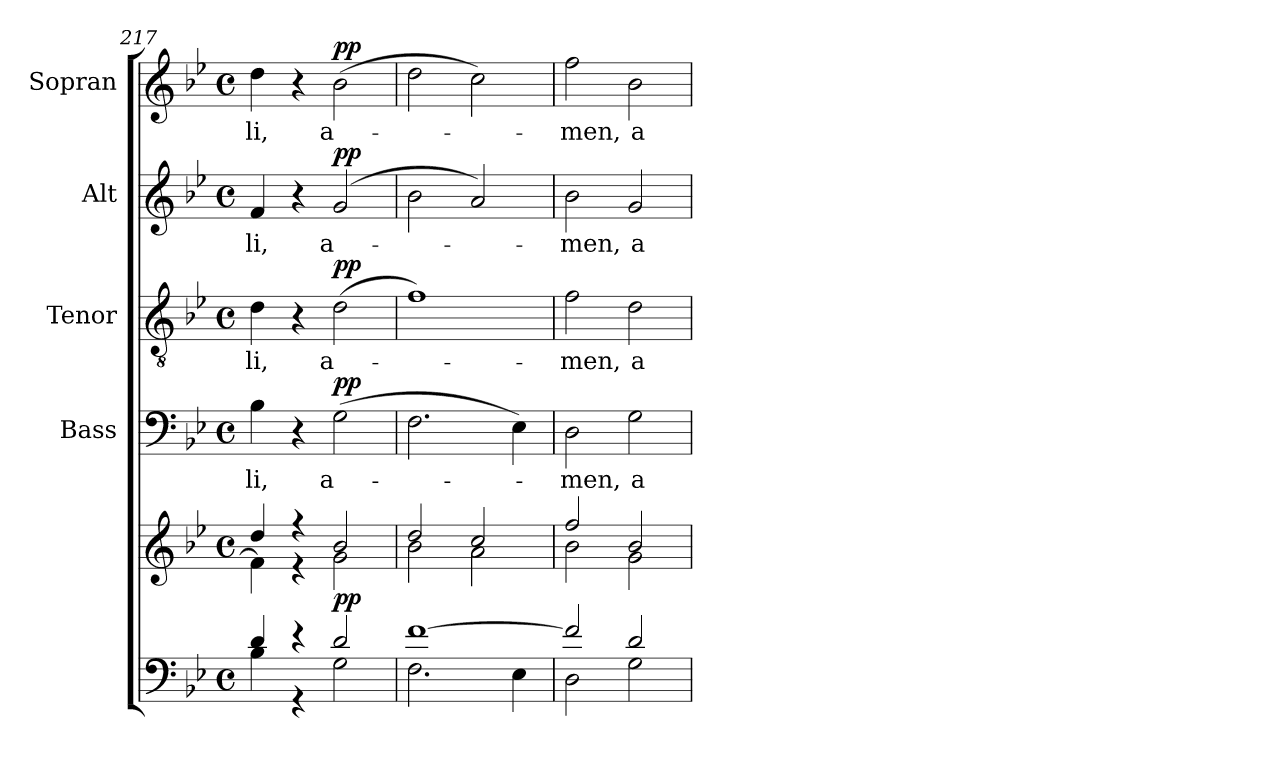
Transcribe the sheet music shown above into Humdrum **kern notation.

**kern	**kern	**dynam	**kern	**text	**dynam	**kern	**text	**dynam	**kern	**text	**dynam	**kern	**text	**dynam
*part5	*part5	*part5	*part4	*part4	*part4	*part3	*part3	*part3	*part2	*part2	*part2	*part1	*part1	*part1
*staff6	*staff5	*staff5/6	*staff4	*staff4	*staff4	*staff3	*staff3	*staff3	*staff2	*staff2	*staff2	*staff1	*staff1	*staff1
*	*	*	*I"Bass	*	*	*I"Tenor	*	*	*I"Alt	*	*	*I"Sopran	*	*
*	*	*	*I'B.	*	*	*I'T.	*	*	*I'A.	*	*	*I'S.	*	*
!!LO:LB:g=z
*clefF4	*clefG2	*	*clefF4	*	*	*clefGv2	*	*	*clefG2	*	*	*clefG2	*	*
*k[b-e-]	*k[b-e-]	*	*k[b-e-]	*	*	*k[b-e-]	*	*	*k[b-e-]	*	*	*k[b-e-]	*	*
*B-:	*B-:	*	*B-:	*	*	*B-:	*	*	*B-:	*	*	*B-:	*	*
*M4/4	*M4/4	*	*M4/4	*	*	*M4/4	*	*	*M4/4	*	*	*M4/4	*	*
*met(c)	*met(c)	*	*met(c)	*	*	*met(c)	*	*	*met(c)	*	*	*met(c)	*	*
=217	=217	=217	=217	=217	=217	=217	=217	=217	=217	=217	=217	=217	=217	=217
*^	*^	*	*	*	*	*	*	*	*	*	*	*	*	*
!	!	!	!	!	!	!LO:LY:b	!	!	!LO:LY:b	!	!	!LO:LY:b	!	!	!LO:LY:b	!
4d/	4B-\	4dd/	4f\]	.	4B-\	-li,	.	4d\	-li,	.	4f/	-li,	.	4dd\	-li,	.
4r	4r	4r	4r	.	4r	.	.	4r	.	.	4r	.	.	4r	.	.
!	!	!	!	!LO:DY:b	!	!LO:LY:b	!LO:DY:a	!	!LO:LY:b	!LO:DY:a	!	!LO:LY:b	!LO:DY:a	!	!LO:LY:b	!LO:DY:a
2d/	2G\	2b-/	2g\	pp	(>2G\	a-	pp	(>2d\	a-	pp	(2g/	a-	pp	(>2b-\	a-	pp
=218	=218	=218	=218	=218	=218	=218	=218	=218	=218	=218	=218	=218	=218	=218	=218	=218
[>1f	2.F\	2dd/	2b-\	.	2.F\	.	.	1f)	.	.	2b-\	.	.	2dd\	.	.
.	.	2cc/	2a\	.	.	.	.	.	.	.	2a/)	.	.	2cc\)	.	.
.	4E-\	.	.	.	4E-\)	.	.	.	.	.	.	.	.	.	.	.
=219	=219	=219	=219	=219	=219	=219	=219	=219	=219	=219	=219	=219	=219	=219	=219	=219
!	!	!	!	!	!	!LO:LY:b	!	!	!LO:LY:b	!	!	!LO:LY:b	!	!	!LO:LY:b	!
2f/]	2D\	2ff/	2b-\	.	2D\	-men,	.	2f\	-men,	.	2b-\	-men,	.	2ff\	-men,	.
!	!	!	!	!	!	!LO:LY:b	!	!	!LO:LY:b	!	!	!LO:LY:b	!	!	!LO:LY:b	!
2d/	2G\	2b-/	2g\	.	2G\	a-	.	2d\	a-	.	2g/	a-	.	2b-\	a-	.
*v	*v	*	*	*	*	*	*	*	*	*	*	*	*	*	*	*
*	*v	*v	*	*	*	*	*	*	*	*	*	*	*	*	*
=	=	=	=	=	=	=	=	=	=	=	=	=	=	=
*-	*-	*-	*-	*-	*-	*-	*-	*-	*-	*-	*-	*-	*-	*-
